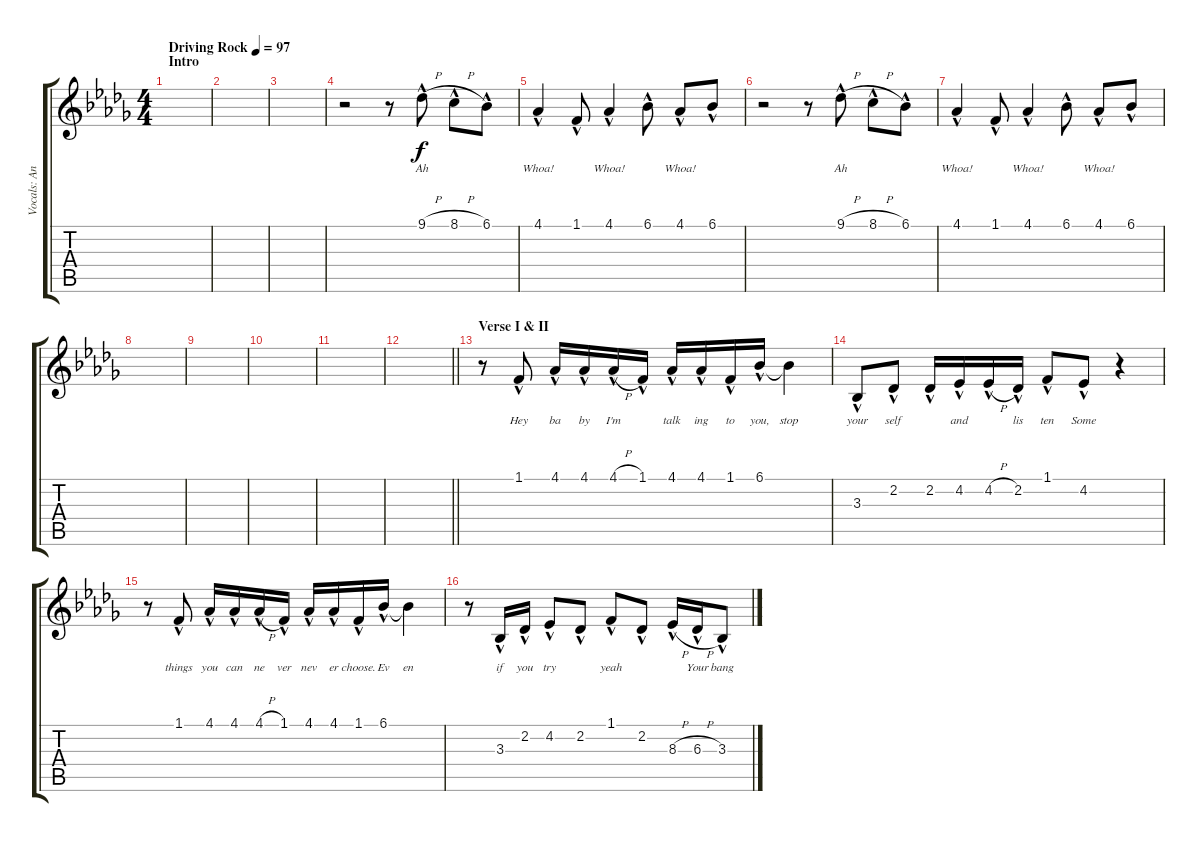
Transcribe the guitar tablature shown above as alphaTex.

\track ("Vocals: Ann" "Vocals: An") {instrument lead2sawtooth}
\staff {score tabs}
\tuning (E4 B3 G3 D3 A2 E2) {hide}
\ts (4 4)
\section ("" "Intro")
\tempo (97 "Driving Rock")
\clef g2
\ks db
|
|
|
r.2 r.8 9.1{h hac}.8{lyrics (0 "Ah") lyrics (1 "") lyrics (2 "") lyrics (3 "") lyrics (4 "")} 8.1{h hac}.8{lyrics (0 "") lyrics (1 "") lyrics (2 "") lyrics (3 "") lyrics (4 "")} 6.1{hac}.8{lyrics (0 "") lyrics (1 "") lyrics (2 "") lyrics (3 "") lyrics (4 "")} |
4.1{hac}.4{lyrics (0 "Whoa!") lyrics (1 "") lyrics (2 "") lyrics (3 "") lyrics (4 "")} 1.1{hac}.8{lyrics (0 "") lyrics (1 "") lyrics (2 "") lyrics (3 "") lyrics (4 "")} 4.1{hac}.4{lyrics (0 "Whoa!") lyrics (1 "") lyrics (2 "") lyrics (3 "") lyrics (4 "")} 6.1{hac}.8{lyrics (0 "") lyrics (1 "") lyrics (2 "") lyrics (3 "") lyrics (4 "")} 4.1{hac}.8{lyrics (0 "Whoa!") lyrics (1 "") lyrics (2 "") lyrics (3 "") lyrics (4 "")} 6.1{hac}.8{lyrics (0 "") lyrics (1 "") lyrics (2 "") lyrics (3 "") lyrics (4 "")} |
r.2 r.8 9.1{h hac}.8{lyrics (0 "Ah") lyrics (1 "") lyrics (2 "") lyrics (3 "") lyrics (4 "")} 8.1{h hac}.8{lyrics (0 "") lyrics (1 "") lyrics (2 "") lyrics (3 "") lyrics (4 "")} 6.1{hac}.8{lyrics (0 "") lyrics (1 "") lyrics (2 "") lyrics (3 "") lyrics (4 "")} |
4.1{hac}.4{lyrics (0 "Whoa!") lyrics (1 "") lyrics (2 "") lyrics (3 "") lyrics (4 "")} 1.1{hac}.8{lyrics (0 "") lyrics (1 "") lyrics (2 "") lyrics (3 "") lyrics (4 "")} 4.1{hac}.4{lyrics (0 "Whoa!") lyrics (1 "") lyrics (2 "") lyrics (3 "") lyrics (4 "")} 6.1{hac}.8{lyrics (0 "") lyrics (1 "") lyrics (2 "") lyrics (3 "") lyrics (4 "")} 4.1{hac}.8{lyrics (0 "Whoa!") lyrics (1 "") lyrics (2 "") lyrics (3 "") lyrics (4 "")} 6.1{hac}.8{lyrics (0 "") lyrics (1 "") lyrics (2 "") lyrics (3 "") lyrics (4 "")} |
|
|
|
|
\barLineRight lightlight
|
\section ("" "Verse I & II")
r.8 1.1{hac}.8{lyrics (0 "Hey") lyrics (1 "") lyrics (2 "") lyrics (3 "") lyrics (4 "")} 4.1{hac}.16{lyrics (0 "ba") lyrics (1 "") lyrics (2 "") lyrics (3 "") lyrics (4 "")} 4.1{hac}.16{lyrics (0 "by") lyrics (1 "") lyrics (2 "") lyrics (3 "") lyrics (4 "")} 4.1{h hac}.16{lyrics (0 "I'm") lyrics (1 "") lyrics (2 "") lyrics (3 "") lyrics (4 "")} 1.1{hac}.16{lyrics (0 "") lyrics (1 "") lyrics (2 "") lyrics (3 "") lyrics (4 "")} 4.1{hac}.16{lyrics (0 "talk") lyrics (1 "") lyrics (2 "") lyrics (3 "") lyrics (4 "")} 4.1{hac}.16{lyrics (0 "ing") lyrics (1 "") lyrics (2 "") lyrics (3 "") lyrics (4 "")} 1.1{hac}.16{lyrics (0 "to") lyrics (1 "") lyrics (2 "") lyrics (3 "") lyrics (4 "")} 6.1{hac}.16{lyrics (0 "you,") lyrics (1 "") lyrics (2 "") lyrics (3 "") lyrics (4 "")} 6.1{t}.4{lyrics (0 "stop") lyrics (1 "") lyrics (2 "") lyrics (3 "") lyrics (4 "")} |
3.3{hac}.8{lyrics (0 "your") lyrics (1 "") lyrics (2 "") lyrics (3 "") lyrics (4 "")} 2.2{hac}.8{lyrics (0 "self") lyrics (1 "") lyrics (2 "") lyrics (3 "") lyrics (4 "")} 2.2{hac}.16{lyrics (0 "") lyrics (1 "") lyrics (2 "") lyrics (3 "") lyrics (4 "")} 4.2{hac}.16{lyrics (0 "and") lyrics (1 "") lyrics (2 "") lyrics (3 "") lyrics (4 "")} 4.2{h hac}.16{lyrics (0 "") lyrics (1 "") lyrics (2 "") lyrics (3 "") lyrics (4 "")} 2.2{hac}.16{lyrics (0 "lis") lyrics (1 "") lyrics (2 "") lyrics (3 "") lyrics (4 "")} 1.1{hac}.8{lyrics (0 "ten") lyrics (1 "") lyrics (2 "") lyrics (3 "") lyrics (4 "")} 4.2{hac}.8{lyrics (0 "Some") lyrics (1 "") lyrics (2 "") lyrics (3 "") lyrics (4 "")} r.4 |
r.8 1.1{hac}.8{lyrics (0 "things") lyrics (1 "") lyrics (2 "") lyrics (3 "") lyrics (4 "")} 4.1{hac}.16{lyrics (0 "you") lyrics (1 "") lyrics (2 "") lyrics (3 "") lyrics (4 "")} 4.1{hac}.16{lyrics (0 "can") lyrics (1 "") lyrics (2 "") lyrics (3 "") lyrics (4 "")} 4.1{h hac}.16{lyrics (0 "ne") lyrics (1 "") lyrics (2 "") lyrics (3 "") lyrics (4 "")} 1.1{hac}.16{lyrics (0 "ver") lyrics (1 "") lyrics (2 "") lyrics (3 "") lyrics (4 "")} 4.1{hac}.16{lyrics (0 "nev") lyrics (1 "") lyrics (2 "") lyrics (3 "") lyrics (4 "")} 4.1{hac}.16{lyrics (0 "er") lyrics (1 "") lyrics (2 "") lyrics (3 "") lyrics (4 "")} 1.1{hac}.16{lyrics (0 "choose.") lyrics (1 "") lyrics (2 "") lyrics (3 "") lyrics (4 "")} 6.1{hac}.16{lyrics (0 "Ev") lyrics (1 "") lyrics (2 "") lyrics (3 "") lyrics (4 "")} 6.1{t}.4{lyrics (0 "en") lyrics (1 "") lyrics (2 "") lyrics (3 "") lyrics (4 "")} |
r.8 3.3{hac}.16{lyrics (0 "if") lyrics (1 "") lyrics (2 "") lyrics (3 "") lyrics (4 "")} 2.2{hac}.16{lyrics (0 "you") lyrics (1 "") lyrics (2 "") lyrics (3 "") lyrics (4 "")} 4.2{hac}.8{lyrics (0 "try") lyrics (1 "") lyrics (2 "") lyrics (3 "") lyrics (4 "")} 2.2{hac}.8{lyrics (0 "") lyrics (1 "") lyrics (2 "") lyrics (3 "") lyrics (4 "")} 1.1{hac}.8{lyrics (0 "yeah") lyrics (1 "") lyrics (2 "") lyrics (3 "") lyrics (4 "")} 2.2{hac}.8{lyrics (0 "") lyrics (1 "") lyrics (2 "") lyrics (3 "") lyrics (4 "")} 8.3{h hac}.16{lyrics (0 "") lyrics (1 "") lyrics (2 "") lyrics (3 "") lyrics (4 "")} 6.3{h hac}.16{lyrics (0 "Your") lyrics (1 "") lyrics (2 "") lyrics (3 "") lyrics (4 "")} 3.3{hac}.8{lyrics (0 "bang") lyrics (1 "") lyrics (2 "") lyrics (3 "") lyrics (4 "")}
